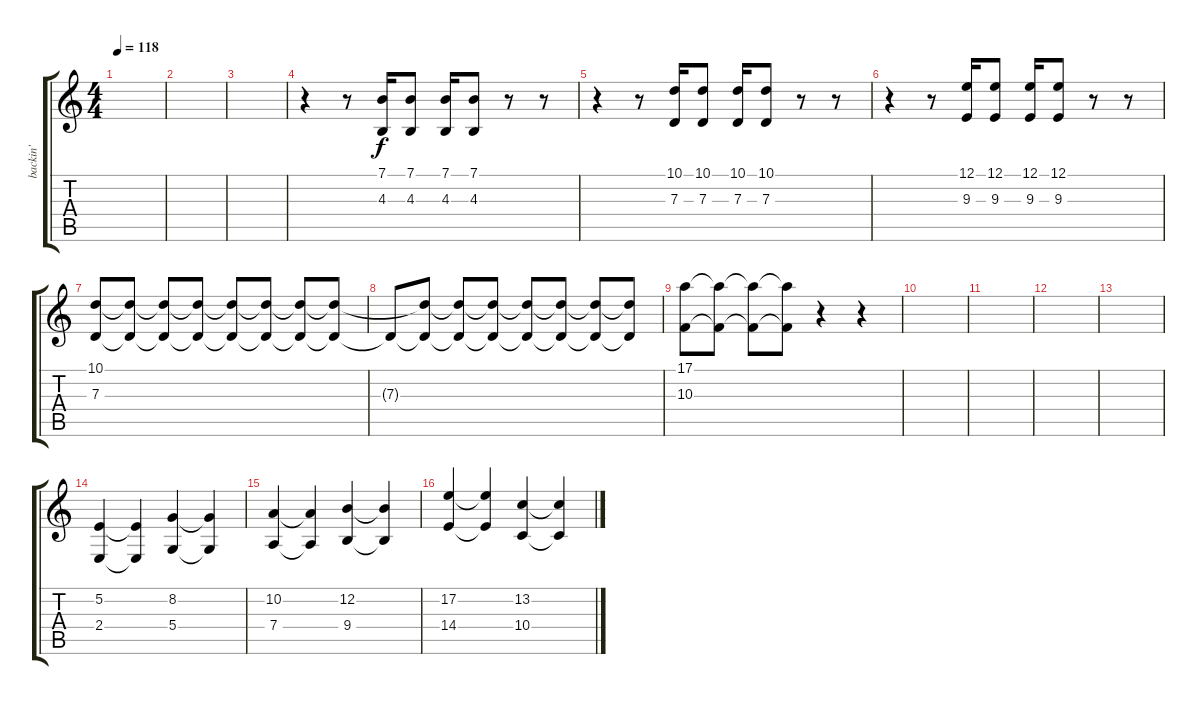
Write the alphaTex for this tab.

\track ("backin'" "backin'") {instrument flute}
\staff {score tabs}
\tuning (E4 B3 G3 D3 A2 E2) {hide}
\ts (4 4)
\tempo 118
\clef g2
\ks c
|
|
|
r.4 r.8 (7.1 4.3).16 (7.1 4.3).8 (7.1 4.3).16 (7.1 4.3).8 r.8 r.8 |
r.4 r.8 (10.1 7.3).16 (10.1 7.3).8 (10.1 7.3).16 (10.1 7.3).8 r.8 r.8 |
r.4 r.8 (12.1 9.3).16 (12.1 9.3).8 (12.1 9.3).16 (12.1 9.3).8 r.8 r.8 |
(10.1 7.3).8 (10.1{t} 7.3{t}).8 (10.1{t} 7.3{t}).8 (10.1{t} 7.3{t}).8 (10.1{t} 7.3{t}).8 (10.1{t} 7.3{t}).8 (10.1{t} 7.3{t}).8 (10.1{t} 7.3{t}).8 |
7.3{t}.8 (10.1{t} 7.3{t}).8 (10.1{t} 7.3{t}).8 (10.1{t} 7.3{t}).8 (10.1{t} 7.3{t}).8 (10.1{t} 7.3{t}).8 (10.1{t} 7.3{t}).8 (10.1{t} 7.3{t}).8 |
(17.1 10.3).8 (17.1{t} 10.3{t}).8 (17.1{t} 10.3{t}).8 (17.1{t} 10.3{t}).8 r.4 r.4 |
|
|
|
|
(5.2 2.4).4 (5.2{t} 2.4{t}).4 (8.2 5.4).4 (8.2{t} 5.4{t}).4 |
(10.2 7.4).4 (10.2{t} 7.4{t}).4 (12.2 9.4).4 (12.2{t} 9.4{t}).4 |
(17.2 14.4).4 (17.2{t} 14.4{t}).4 (13.2 10.4).4 (13.2{t} 10.4{t}).4
